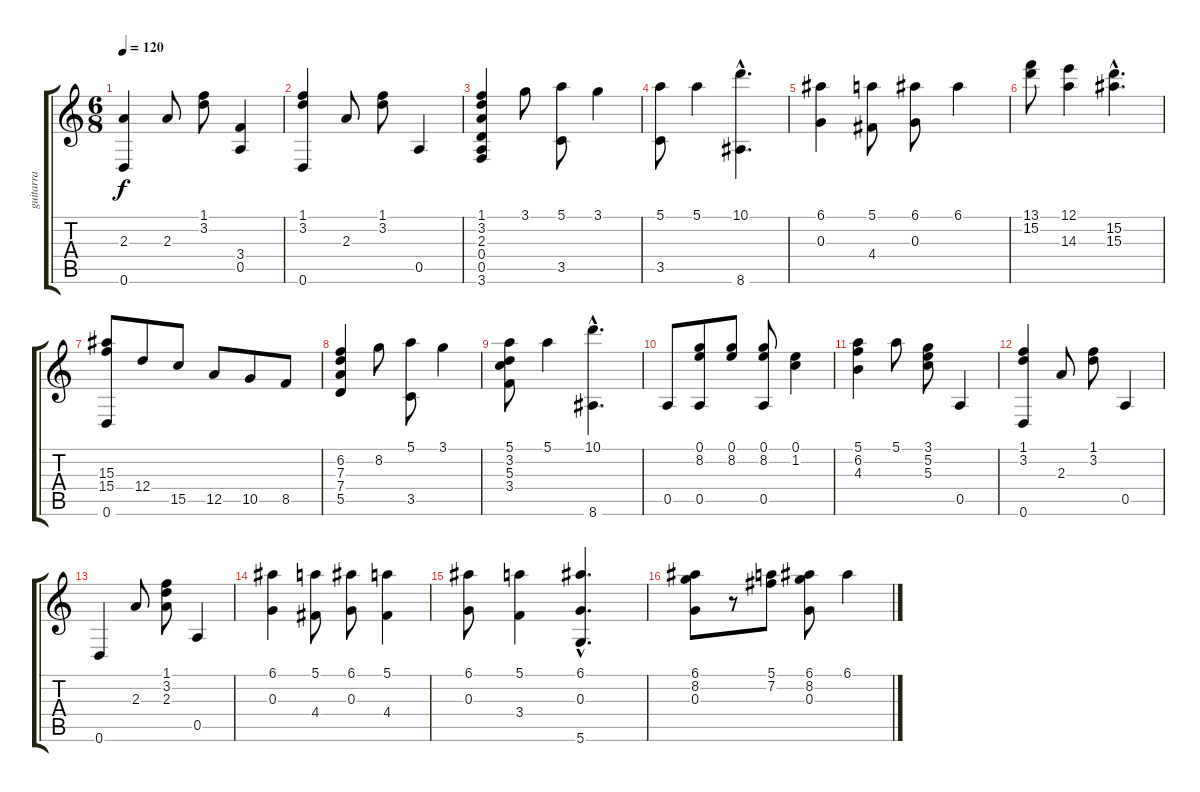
\track ("guitarra       " "guitarra  ") {instrument acousticguitarnylon}
\staff {score tabs}
\tuning (E4 B3 G3 D3 A2 D2) {hide}
\ts (6 8)
\tempo 120
\clef g2
\ks c
(2.3 0.6).4{dy f instrument acousticguitarnylon} 2.3.8 (1.1 3.2).8 (3.4 0.5).4 |
(1.1 3.2 0.6).4 2.3.8 (1.1 3.2).8 0.5.4 |
(1.1 3.2 2.3 0.4 0.5 3.6).4 3.1.8 (5.1 3.5).8 3.1.4 |
(5.1 3.5).8 5.1.4 (10.1{hac} 8.6{hac}).4{d} |
(6.1 0.3).4 (5.1 4.4).8 (6.1 0.3).8 6.1.4 |
(13.1 15.2).8 (12.1 14.3).4 (15.2{hac} 15.3{hac}).4{d} |
(15.3 15.4 0.6).8 12.4.8 15.5.8 12.5.8 10.5.8 8.5.8 |
(6.2 7.3 7.4 5.5).4 8.2.8 (5.1 3.5).8 3.1.4 |
(5.1 3.2 5.3 3.4).8 5.1.4 (10.1{hac} 8.6{hac}).4{d} |
0.5.8 (0.1 8.2 0.5).8 (0.1 8.2).8 (0.1 8.2 0.5).8 (0.1 1.2).4 |
(5.1 6.2 4.3).4 5.1.8 (3.1 5.2 5.3).8 0.5.4 |
(1.1 3.2 0.6).4 2.3.8 (1.1 3.2).8 0.5.4 |
0.6.4 2.3.8 (1.1 3.2 2.3).8 0.5.4 |
(6.1 0.3).4 (5.1 4.4).8 (6.1 0.3).8 (5.1 4.4).4 |
(6.1 0.3).8 (5.1 3.4).4 (6.1{hac} 0.3{hac} 5.6{hac}).4{d} |
(6.1 8.2 0.3).8 r.8 (5.1 7.2).8 (6.1 8.2 0.3).8 6.1.4
